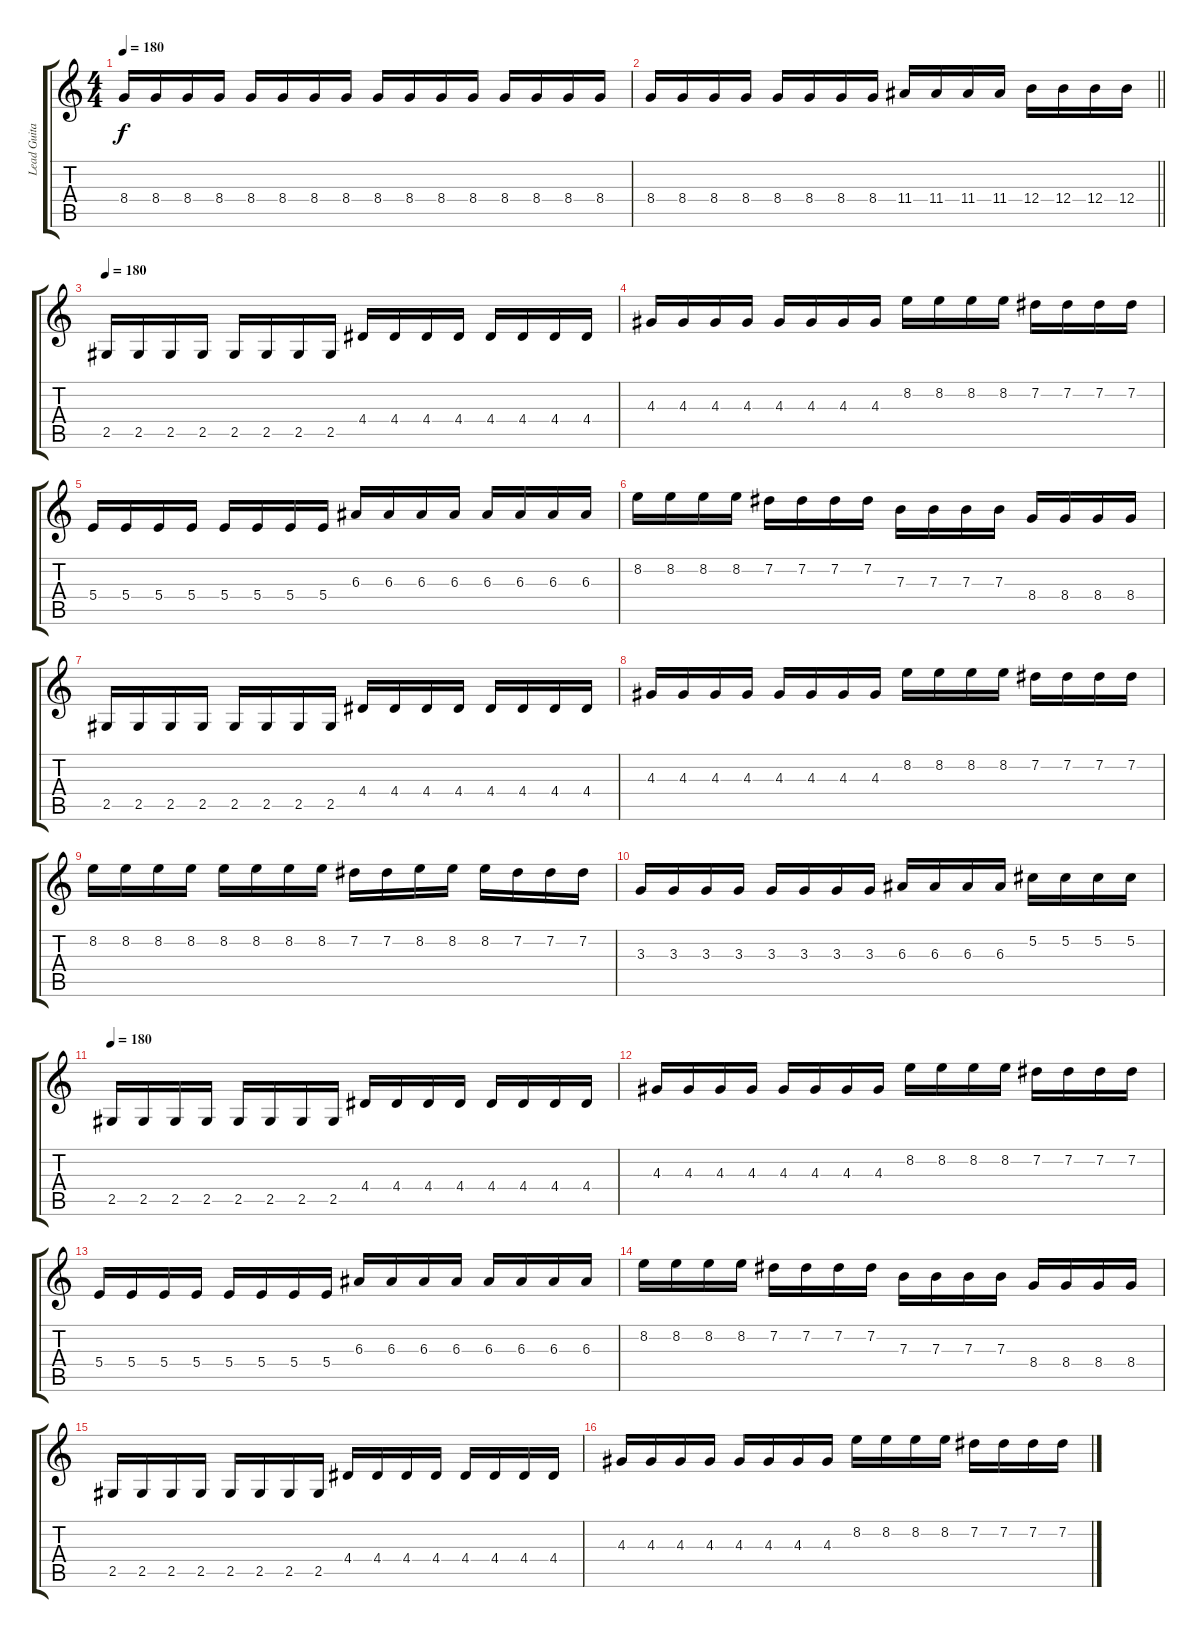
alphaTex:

\track ("Lead Guitar II" "Lead Guita") {instrument overdrivenguitar}
\staff {score tabs}
\tuning (Db4 Ab3 E3 B2 Gb2 B1) {hide}
\ts (4 4)
\tempo 180
\clef g2
\ks c
8.4.16{dy f} 8.4.16 8.4.16 8.4.16 8.4.16 8.4.16 8.4.16 8.4.16 8.4.16 8.4.16 8.4.16 8.4.16 8.4.16 8.4.16 8.4.16 8.4.16 |
\barLineRight lightlight
8.4.16 8.4.16 8.4.16 8.4.16 8.4.16 8.4.16 8.4.16 8.4.16 11.4.16 11.4.16 11.4.16 11.4.16 12.4.16 12.4.16 12.4.16 12.4.16 |
\section ("" "")
\tempo 180
2.5.16 2.5.16 2.5.16 2.5.16 2.5.16 2.5.16 2.5.16 2.5.16 4.4.16 4.4.16 4.4.16 4.4.16 4.4.16 4.4.16 4.4.16 4.4.16 |
4.3.16 4.3.16 4.3.16 4.3.16 4.3.16 4.3.16 4.3.16 4.3.16 8.2.16 8.2.16 8.2.16 8.2.16 7.2.16 7.2.16 7.2.16 7.2.16 |
5.4.16 5.4.16 5.4.16 5.4.16 5.4.16 5.4.16 5.4.16 5.4.16 6.3.16 6.3.16 6.3.16 6.3.16 6.3.16 6.3.16 6.3.16 6.3.16 |
8.2.16 8.2.16 8.2.16 8.2.16 7.2.16 7.2.16 7.2.16 7.2.16 7.3.16 7.3.16 7.3.16 7.3.16 8.4.16 8.4.16 8.4.16 8.4.16 |
2.5.16 2.5.16 2.5.16 2.5.16 2.5.16 2.5.16 2.5.16 2.5.16 4.4.16 4.4.16 4.4.16 4.4.16 4.4.16 4.4.16 4.4.16 4.4.16 |
4.3.16 4.3.16 4.3.16 4.3.16 4.3.16 4.3.16 4.3.16 4.3.16 8.2.16 8.2.16 8.2.16 8.2.16 7.2.16 7.2.16 7.2.16 7.2.16 |
8.2.16 8.2.16 8.2.16 8.2.16 8.2.16 8.2.16 8.2.16 8.2.16 7.2.16 7.2.16 8.2.16 8.2.16 8.2.16 7.2.16 7.2.16 7.2.16 |
3.3.16 3.3.16 3.3.16 3.3.16 3.3.16 3.3.16 3.3.16 3.3.16 6.3.16 6.3.16 6.3.16 6.3.16 5.2.16 5.2.16 5.2.16 5.2.16 |
\tempo 180
2.5.16 2.5.16 2.5.16 2.5.16 2.5.16 2.5.16 2.5.16 2.5.16 4.4.16 4.4.16 4.4.16 4.4.16 4.4.16 4.4.16 4.4.16 4.4.16 |
4.3.16 4.3.16 4.3.16 4.3.16 4.3.16 4.3.16 4.3.16 4.3.16 8.2.16 8.2.16 8.2.16 8.2.16 7.2.16 7.2.16 7.2.16 7.2.16 |
5.4.16 5.4.16 5.4.16 5.4.16 5.4.16 5.4.16 5.4.16 5.4.16 6.3.16 6.3.16 6.3.16 6.3.16 6.3.16 6.3.16 6.3.16 6.3.16 |
8.2.16 8.2.16 8.2.16 8.2.16 7.2.16 7.2.16 7.2.16 7.2.16 7.3.16 7.3.16 7.3.16 7.3.16 8.4.16 8.4.16 8.4.16 8.4.16 |
2.5.16 2.5.16 2.5.16 2.5.16 2.5.16 2.5.16 2.5.16 2.5.16 4.4.16 4.4.16 4.4.16 4.4.16 4.4.16 4.4.16 4.4.16 4.4.16 |
4.3.16 4.3.16 4.3.16 4.3.16 4.3.16 4.3.16 4.3.16 4.3.16 8.2.16 8.2.16 8.2.16 8.2.16 7.2.16 7.2.16 7.2.16 7.2.16
